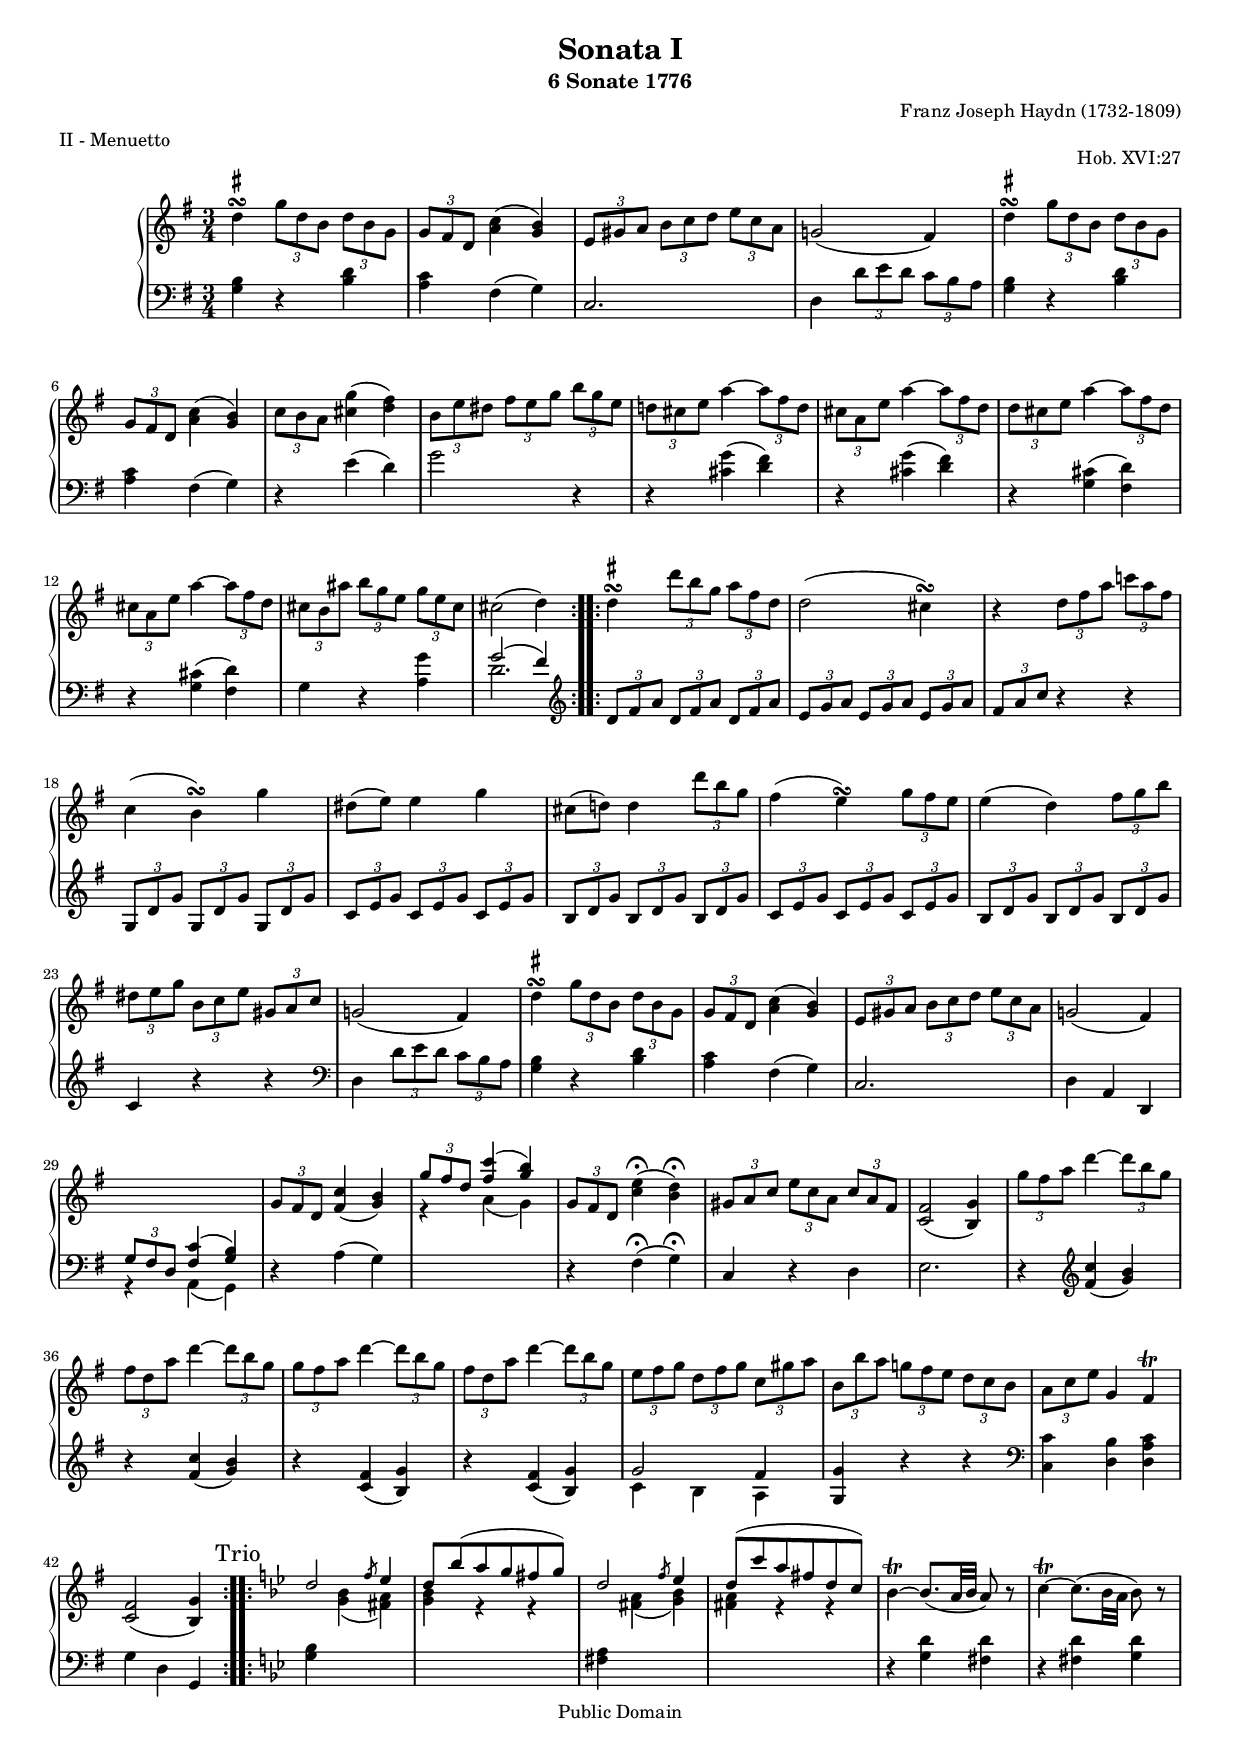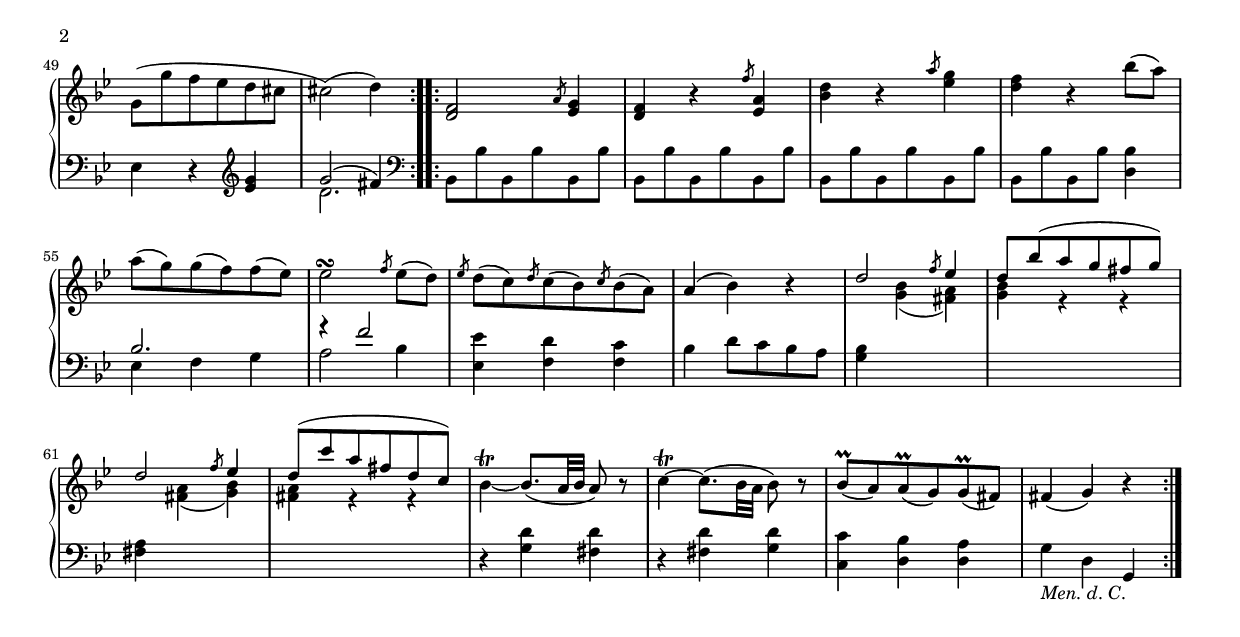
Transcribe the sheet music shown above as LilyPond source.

\version "2.16.0"

\include "nederlands.ly"
#(set-global-staff-size 16)
\header {
  title             = "Sonata I"
  subtitle          = "6 Sonate 1776"
  composer          = "Franz Joseph Haydn (1732-1809)"
  opus              = "Hob. XVI:27"
  meter             = "II - Menuetto"
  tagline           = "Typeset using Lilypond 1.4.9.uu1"
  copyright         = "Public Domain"
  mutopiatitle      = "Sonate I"
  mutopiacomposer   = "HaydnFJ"
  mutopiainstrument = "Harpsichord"
  date              = "18th century"
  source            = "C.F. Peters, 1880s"
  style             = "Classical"
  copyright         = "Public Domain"
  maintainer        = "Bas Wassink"
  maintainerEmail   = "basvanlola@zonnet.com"

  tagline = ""
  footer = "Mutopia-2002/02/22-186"
}

Global =  {\key g\major \time 3/4}
Treble = \clef treble
Bass = \clef bass
staffUp = \change Staff = "up"
staffDown = \change Staff = "down"
flat = \markup {\flat}
sharp = \markup {\sharp}

MD =  \relative c'' {
  \repeat volta 2 {
  d4^\sharp\turn \times 2/3 { g8[ d b]} \times 2/3 { d8[ b g]}
  \times 2/3 { g8[ fis d]} <a'  c>4(  < g b>)
  \times 2/3 { e8[ gis a]} \times 2/3 { b[ c d]} \times 2/3 { e[ c a]}
  g!2 ( fis4)

  d'4^\sharp\turn \times 2/3 { g8[ d b]} \times 2/3 { d[ b g]}
  \times 2/3 { g[ fis d]} <a'  c>4(  < g b>)
  \times 2/3 { c8[ b a]} <cis g'  >4( < d fis>)
  \times 2/3 { b8[ e dis]} \times 2/3 { fis[ e g]} \times 2/3 { b[ g e]}

  \times 2/3 { d![ cis e]} \tieUp a4 ~ \times 2/3 { a8[ fis d]}
  \times 2/3 { cis[ a e']} a4 ~ \times 2/3 { a8[ fis d]}
  \times 2/3 { d[ cis e]} a4 ~ \times 2/3 { a8[ fis d]}
  \times 2/3 { cis[ a e']} a4 ~ \times 2/3 { a8[ fis d]}

  \times 2/3 { cis[ b ais']} \times 2/3 { b[ g e]} \times 2/3 { g[ e cis]}
  cis2 ( d4)
  }

  \repeat volta 2 {
  d4^\sharp\turn \times 2/3 { d'8[ b g]} \times 2/3 { a[ fis d]}
  d2 ( cis4)\turn
  r \times 2/3 { d8[ fis a]} \times 2/3 { c![ a fis]}
  c4 ( b)\turn g'

  dis8 ( e) e4 g
  cis,8 ( d!) d4 \times 2/3 { d'8[ b g]}
  fis4 ( e)\turn \times 2/3 { g8[ fis e]}
  e4 ( d) \times 2/3 { fis8[ g b]}

  \times 2/3 { dis,[ e g]} \times 2/3 { b,[ c e]} \times 2/3 { gis,[ a c]}
  g!2 ( fis4)
  d'4^\sharp\turn \times 2/3 { g8[ d b]} \times 2/3 { d[ b g]}
  \times 2/3 { g[ fis d]} <a'  c>4( < g b>)

  \times 2/3 { e8[ gis a]} \times 2/3 { b[ c d]} \times 2/3 { e[ c a]}
  g!2 ( fis4)
  \staffDown \voiceOne \times 2/3 { g,8[ fis d]} <fis c'  >4( <g b>)
  \staffUp \oneVoice \times 2/3 { g'8[ fis d]} <fis c'  >4( <g b>)

  \voiceOne \times 2/3 { g'8[ fis d]} <fis c'  >4( <g b>)
  \oneVoice \times 2/3 { g,8[ fis d]} <c' e\fermata  >4( <b d\fermata>)
  \times 2/3 { gis8[ a c]} \times 2/3 { e[ c a]} \times 2/3 { c[ a fis]}
  <c  fis>2( < b g'>4)

  \times 2/3 { g''8[ fis a]} d4 ~ \times 2/3 { d8[ b g]}
  \times 2/3 { fis8[ d a']} d4 ~ \times 2/3 { d8[ b g]}
  \times 2/3 { g8[ fis a]} d4 ~ \times 2/3 { d8[ b g]}
  \times 2/3 { fis8[ d a']} d4 ~ \times 2/3 { d8[ b g]}

  \times 2/3 { e8[ fis g]} \times 2/3 { d[ fis g]} \times 2/3 { c,[ gis' a]}
  \times 2/3 { b,[ b' a]} \times 2/3 { g![ fis e]} \times 2/3 { d[ c b]}
  \times 2/3 { a[ c e]} g,4 fis\trill
  <c  fis>2( < b g'>4)
  }

  \repeat volta 2 {
  \key g\minor \mark \markup "Trio" \voiceOne d'2 \slashedGrace f8 es4
  d8 bes' ( a g fis  g)
  d2 \slashedGrace f8 es4
  d8 ( c' a fis d  c)

  \oneVoice bes4\trill ~ bes8. ( a32 bes  a8) r
  c4\trill ~ c8. ( bes32 a  bes8) r
  g ( g' f es d cis
   cis2) ( d4)
  }

  \repeat volta 2 {
  <d, f>2 \slashedGrace a'8 <es g>4
  <d f> r \slashedGrace f'8 <a, es>4
  <bes d> r \slashedGrace a'8 <es g>4
  <d f> r bes'8 ( a)

  a ( g) g ( f) f ( es)
  es2\turn \slashedGrace f8 es8 ( d)
  \slashedGrace es8 d8 ( c) \slashedGrace d8 c8 ( bes) \slashedGrace c8 bes8 ( a)
  a4 ( bes) r
  
  \voiceOne d2 \slashedGrace f8 es4
  d8 bes' ( a g fis  g)
  d2 \slashedGrace f8 es4
  d8 ( c' a fis d  c)

  \oneVoice bes4\trill ~ bes8. ( a32 bes  a8) r
  c4\trill ~ c8. ( bes32 a  bes8) r
  bes8\prall ( a) a\prall ( g) g\prall ( fis)
  fis4 ( g) r
  }
  
  }

MSI =  \relative c' {
  <g b>4 r <b d>
  <a c> fis ( g)
  c,2.
  d4 \times 2/3 { d'8[ e d]} \times 2/3 { c[ b a]}

  <g b>4 r <b d>
  <a c> fis ( g)
  r e' ( d)
  g2 r4

  r <cis, g'  >( < d fis>)
  r <cis g'  >( < d fis>)
  r <g, cis  >( < fis d'>)
  r <g cis  >( < fis d'>)

  g r <a g'>
  <<{g'2 ( fis4)} \\ {d2.}>>

  \Treble \times 2/3 { d8[ fis a]} \times 2/3 { d,8[ fis a]} \times 2/3 { d,8[ fis a]}
  \times 2/3 { e[ g a]} \times 2/3 { e[ g a]} \times 2/3 { e[ g a]}
  \times 2/3 { fis[ a c]} r4 r
  \times 2/3 { g,8[ d' g]} \times 2/3 { g,[ d' g]} \times 2/3 { g,[ d' g]}

  \times 2/3 { c,[ e g]} \times 2/3 { c,[ e g]} \times 2/3 { c,[ e g]}
  \times 2/3 { b,[ d g]} \times 2/3 { b,[ d g]} \times 2/3 { b,[ d g]}
  \times 2/3 { c,[ e g]} \times 2/3 { c,[ e g]} \times 2/3 { c,[ e g]}
  \times 2/3 { b,[ d g]} \times 2/3 { b,[ d g]} \times 2/3 { b,[ d g]}

  c,4 r r
  \Bass d, \times 2/3 { d'8[ e d]} \times 2/3 { c[ b a]}
  <g b>4 r <b d>
  <a c> fis ( g)

  c,2.
  d4 a d,
  \voiceTwo r a' ( g)
  \oneVoice r a' ( g)

  \staffUp \voiceTwo r4 a' ( g)
  \staffDown \oneVoice r4 fis,\fermata ( g)\fermata
  c,4 r d
  e2.

  r4 \Treble <fis'  c'>4( < g b>)
  r <fis  c'>( < g b>)
  r <c,  fis>( < b g'>)
  r <c  fis>( < b g'>)

  <<{g'2 fis4} \\ {c b a}>>
  <g g'> r r
  \Bass <c, c'> <d b'> <d a' c>
  g d g,

  \key g\minor <g' bes>4 \staffUp \voiceTwo <g'  bes>( < fis a>)
  <g bes> r r
  \staffDown \oneVoice <fis, a> \staffUp \voiceTwo <fis'  a>( < g bes>)
  <fis a> r r

  \staffDown \oneVoice r4 <g, d'> <fis d'>
  r <fis d'> <g d'>
  es r \Treble <es' g>
  <<{g2 ( fis4)} \\ d2.>>
  
  \Bass bes,8 bes' bes, bes' bes, bes'
  bes, bes' bes, bes' bes, bes'
  bes, bes' bes, bes' bes, bes'
  bes, bes' bes, bes' <d, bes'>4
  
  <<{bes'2.
  r4 f'2} \\
  {es,4 f g
  a2 bes4}>>
  <es, es'>4 <f d'> <f c'>
  bes4 d8 c bes a
  
  <g bes>4 \staffUp \voiceTwo <g'  bes>( < fis a>)
  <g bes> r r
  \staffDown \oneVoice <fis, a> \staffUp \voiceTwo <fis'  a>( < g bes>)
  <fis a> r r

  \staffDown \oneVoice r4 <g, d'> <fis d'>
  r <fis d'> <g d'>
  <c, c'> <d bes'> <d a'>
  g_ \markup{\italic "Men. d. C."} d g,
  }

\score { {
\new PianoStaff <<
  \set PianoStaff.midiInstrument = "harpsichord"
  \new Staff = "up" <<
    \Global \Treble
    \MD
  >>
  \new Staff = "down" <<
    \Global \Bass
    \MSI
    >>
>>
}
\layout {}

  \midi {
    \tempo 4 = 92
    }


}

